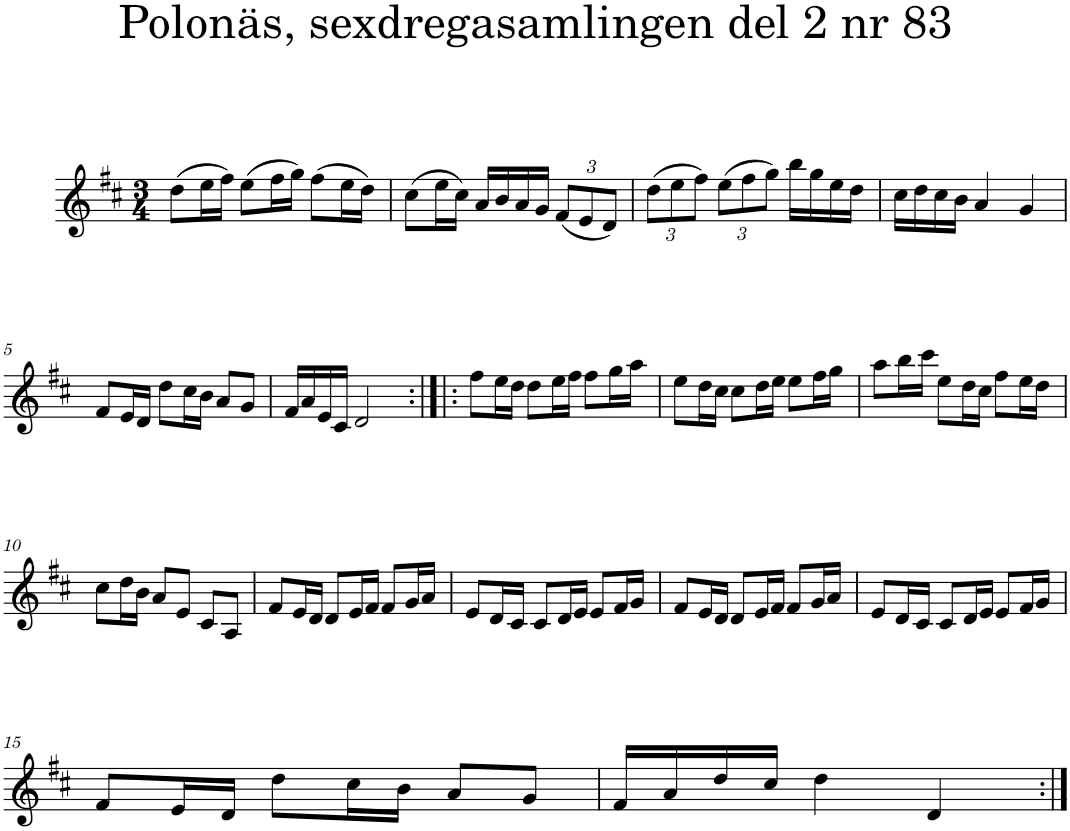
**kern
*part1
*staff1
*I"Piano
*I'Pno
*clefG2
*k[f#c#]
*D:
*M3/4
=1
(8dd\L
16ee\L
16ff#\JJ)
(8ee\L
16ff#\L
16gg\JJ)
(8ff#\L
16ee\L
16dd\JJ)
=2
(8cc#\L
16ee\L
16cc#\JJ)
16a/LL
16b/
16a/
16g/JJ
*Xbrackettup
(12f#/L
12e/
12d/J)
=3
(12dd\L
12ee\
12ff#\J)
(12ee\L
12ff#\
12gg\J)
16bb\LL
16gg\
16ee\
16dd\JJ
=4
16cc#\LL
16dd\
16cc#\
16b\JJ
4a/
4g/
!!LO:LB:g=z
=5
8f#/L
16e/L
16d/JJ
8dd\L
16cc#\L
16b\JJ
8a/L
8g/J
=6
16f#/LL
16a/
16e/
16c#/JJ
2d/
=7:|!|:
8ff#\L
16ee\L
16dd\JJ
8dd\L
16ee\L
16ff#\JJ
8ff#\L
16gg\L
16aa\JJ
=8
8ee\L
16dd\L
16cc#\JJ
8cc#\L
16dd\L
16ee\JJ
8ee\L
16ff#\L
16gg\JJ
=9
8aa\L
16bb\L
16ccc#\JJ
8ee\L
16dd\L
16cc#\JJ
8ff#\L
16ee\L
16dd\JJ
!!LO:LB:g=z
=10
8cc#\L
16dd\L
16b\JJ
8a/L
8e/J
8c#/L
8A/J
=11
8f#/L
16e/L
16d/JJ
8d/L
16e/L
16f#/JJ
8f#/L
16g/L
16a/JJ
=12
8e/L
16d/L
16c#/JJ
8c#/L
16d/L
16e/JJ
8e/L
16f#/L
16g/JJ
=13
8f#/L
16e/L
16d/JJ
8d/L
16e/L
16f#/JJ
8f#/L
16g/L
16a/JJ
=14
8e/L
16d/L
16c#/JJ
8c#/L
16d/L
16e/JJ
8e/L
16f#/L
16g/JJ
!!LO:LB:g=z
=15
8f#/L
16e/L
16d/JJ
8dd\L
16cc#\L
16b\JJ
8a/L
8g/J
=16
16f#/LL
16a/
16dd/
16cc#/JJ
4dd\
4d/
=:|!
*-
